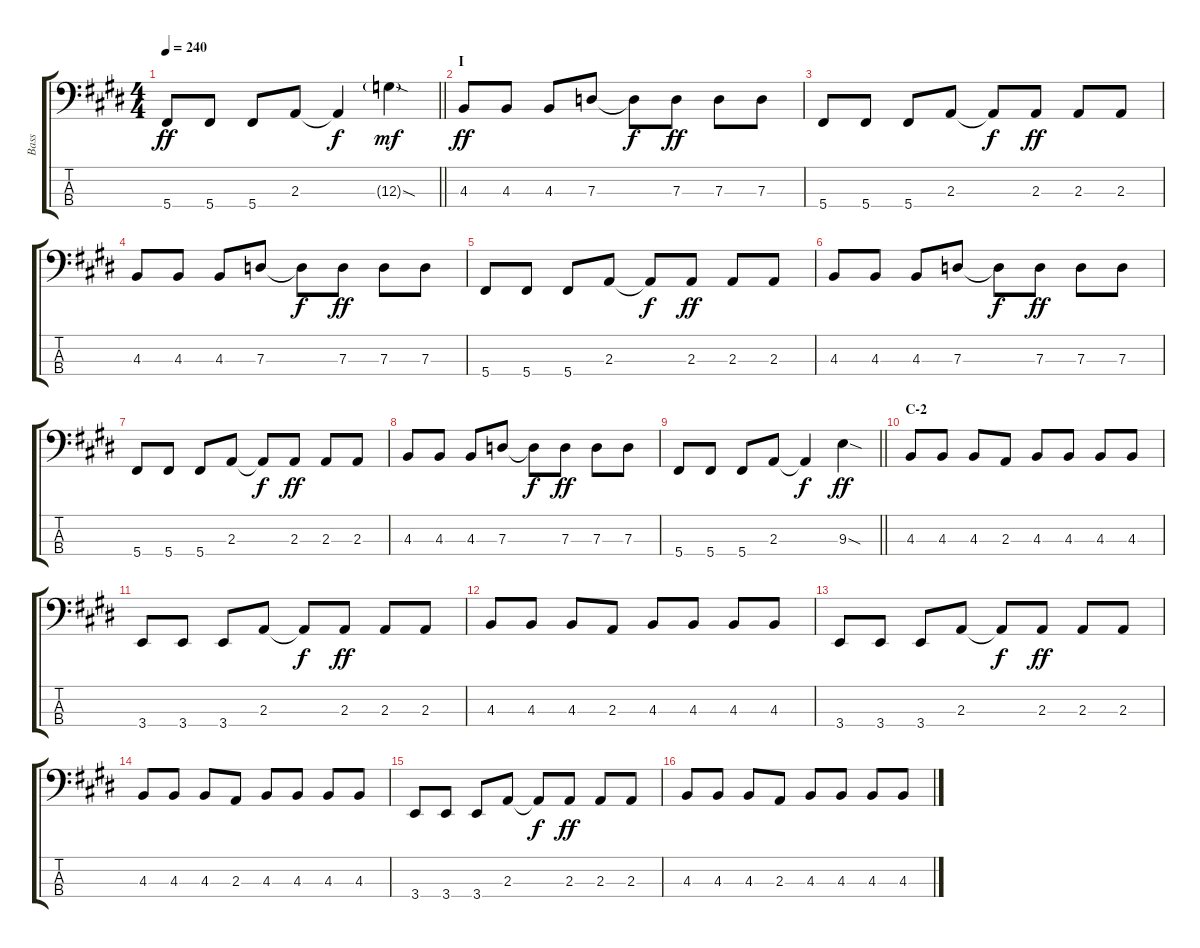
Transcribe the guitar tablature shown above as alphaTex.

\track ("Bass" "Bass") {instrument electricbasspick}
\staff {score tabs}
\tuning (F2 C2 G1 Db1) {hide}
\ts (4 4)
\tempo 240
\clef f4
\barLineRight lightlight
\ks e
5.4.8{dy ff} 5.4.8 5.4.8 2.3.8 2.3{t}.4{dy f} 12.3{sod g}.4{dy mf} |
\section ("" "I")
4.3.8{dy ff} 4.3.8 4.3.8 7.3.8 7.3{t}.8{dy f} 7.3.8{dy ff} 7.3.8 7.3.8 |
5.4.8 5.4.8 5.4.8 2.3.8 2.3{t}.8{dy f} 2.3.8{dy ff} 2.3.8 2.3.8 |
4.3.8 4.3.8 4.3.8 7.3.8 7.3{t}.8{dy f} 7.3.8{dy ff} 7.3.8 7.3.8 |
5.4.8 5.4.8 5.4.8 2.3.8 2.3{t}.8{dy f} 2.3.8{dy ff} 2.3.8 2.3.8 |
4.3.8 4.3.8 4.3.8 7.3.8 7.3{t}.8{dy f} 7.3.8{dy ff} 7.3.8 7.3.8 |
5.4.8 5.4.8 5.4.8 2.3.8 2.3{t}.8{dy f} 2.3.8{dy ff} 2.3.8 2.3.8 |
4.3.8 4.3.8 4.3.8 7.3.8 7.3{t}.8{dy f} 7.3.8{dy ff} 7.3.8 7.3.8 |
\barLineRight lightlight
5.4.8 5.4.8 5.4.8 2.3.8 2.3{t}.4{dy f} 9.3{sod}.4{dy ff} |
\section ("" "C-2")
4.3.8 4.3.8 4.3.8 2.3.8 4.3.8 4.3.8 4.3.8 4.3.8 |
3.4.8 3.4.8 3.4.8 2.3.8 2.3{t}.8{dy f} 2.3.8{dy ff} 2.3.8 2.3.8 |
4.3.8 4.3.8 4.3.8 2.3.8 4.3.8 4.3.8 4.3.8 4.3.8 |
3.4.8 3.4.8 3.4.8 2.3.8 2.3{t}.8{dy f} 2.3.8{dy ff} 2.3.8 2.3.8 |
4.3.8 4.3.8 4.3.8 2.3.8 4.3.8 4.3.8 4.3.8 4.3.8 |
3.4.8 3.4.8 3.4.8 2.3.8 2.3{t}.8{dy f} 2.3.8{dy ff} 2.3.8 2.3.8 |
4.3.8 4.3.8 4.3.8 2.3.8 4.3.8 4.3.8 4.3.8 4.3.8
